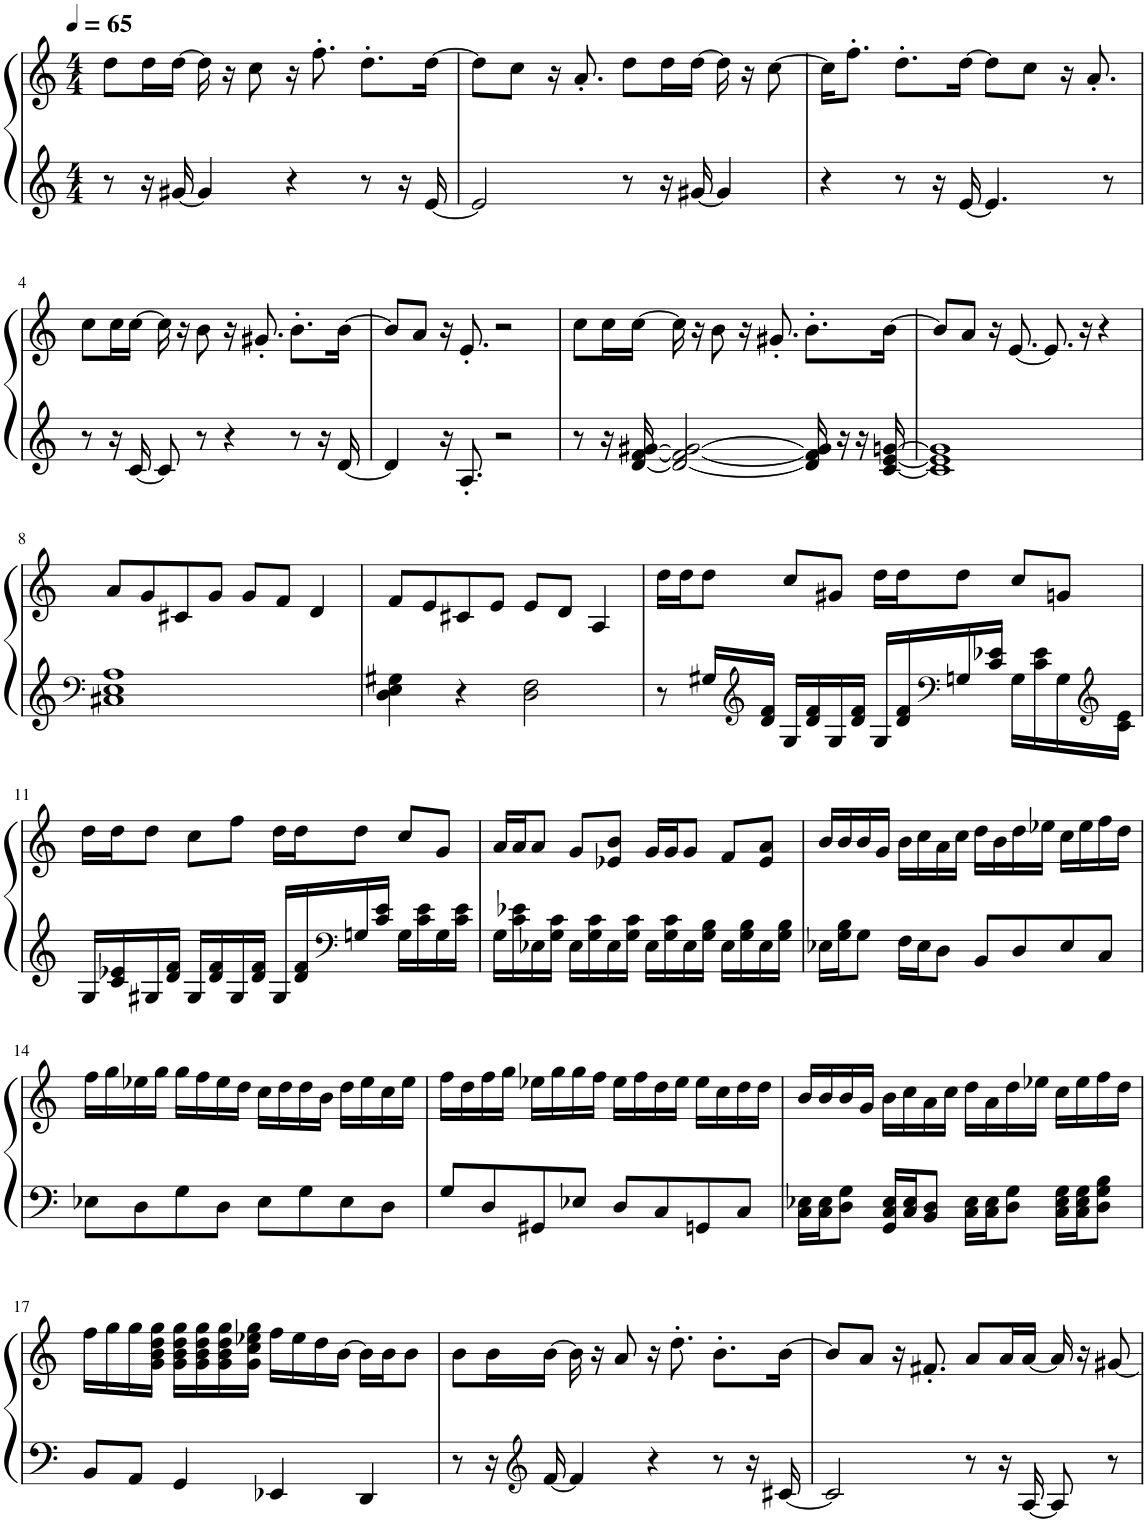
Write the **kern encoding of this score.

**kern	**kern
*part1	*part1
*staff2	*staff1
*I"Piano	*
*I'Pno.	*
*clefG2	*clefG2
*k[]	*k[]
*M4/4	*M4/4
*MM65	*MM65
=1	=1
8r	8dd\L
16r	16dd\L
[16g#X/	[16dd\JJ
4g#/]	16dd\]
.	16r
.	8cc\
4r	16r
.	8.ff'\
8r	8.dd'\L
16r	.
[16e/	[16dd\Jk
=2	=2
2e/]	8dd\L]
.	8cc\J
.	16r
.	8.a'/
8r	8dd\L
16r	16dd\L
[16g#X/	[16dd\JJ
4g#/]	16dd\]
.	16r
.	[8cc\
=3	=3
4r	16cc\KL]
.	8.ff'\J
8r	8.dd'\L
16r	.
[16e/	[16dd\Jk
4.e/]	8dd\L]
.	8cc\J
.	16r
.	8.a'/
8r	.
!!LO:LB:g=z
=4	=4
8r	8cc\L
16r	16cc\L
[16c/	[16cc\JJ
8c/]	16cc\]
.	16r
8r	8b\
4r	16r
.	8.g#X'/
8r	8.b'\L
16r	.
[16d/	[16b\Jk
=5	=5
4d/]	8b/L]
.	8a/J
16r	16r
8.A'/	8.e'/
2r	2r
=6	=6
8r	8cc\L
16r	16cc\L
[16d/ [16f/ [16g#X/	[16cc\JJ
2d/_ 2f/_ 2g#/_	16cc\]
.	16r
.	8b\
.	16r
.	8.g#X'/
16d/] 16f/] 16g#/]	8.b'\L
16r	.
16r	.
[16c/ [16e/ [16gn/	[16b\Jk
=7	=7
1c] 1e] 1g]	8b/L]
.	8a/J
.	16r
.	[8.e/
.	8.e/]
.	16r
.	4r
!!LO:LB:g=z
=8	=8
*clefF4	*
1C#X 1E 1A	8a/L
.	8g/
.	8c#X/
.	8g/J
.	8g/L
.	8f/J
.	4d/
=9	=9
4D\ 4E\ 4G#X\	8f/L
.	8e/
4r	8c#X/
.	8e/J
2D\ 2F\	8e/L
.	8d/J
.	4A/
=10	=10
8r	16dd\LL
.	16dd\J
16G#X/LL	8dd\J
*clefG2	*
16d/ 16f/JJ	.
16G#/LL	8cc/L
16d/ 16f/	.
16G#/	8g#X/J
16d/ 16f/JJ	.
16G#/LL	16dd\LL
16d/ 16f/	16dd\J
*clefF4	*
16Gn/	8dd\J
16c/ 16e-X/JJ	.
16G\LL	8cc/L
16c\ 16e-\	.
16G\	8gn/J
*clefG2	*
16c\ 16e-\JJ	.
!!LO:LB:g=z
=11	=11
16G/LL	16dd\LL
16c/ 16e-X/	16dd\J
16G#X/	8dd\J
16d/ 16f/JJ	.
16G#/LL	8cc\L
16d/ 16f/	.
16G#/	8ff\J
16d/ 16f/JJ	.
16G#/LL	16dd\LL
16d/ 16f/	16dd\J
*clefF4	*
16Gn/	8dd\J
16c/ 16e-/JJ	.
16G\LL	8cc/L
16c\ 16e-\	.
16G\	8g/J
16c\ 16e-\JJ	.
=12	=12
16G\LL	16a/LL
16c\ 16e-X\	16a/J
16E-X\	8a/J
16G\ 16c\JJ	.
16E-\LL	8g/L
16G\ 16c\	.
16E-\	8e-X/ 8b/J
16G\ 16c\JJ	.
16E-\LL	16g/LL
16G\ 16c\	16g/J
16E-\	8g/J
16G\ 16B\JJ	.
16E-\LL	8f/L
16G\ 16B\	.
16E-\	8e-/ 8a/J
16G\ 16B\JJ	.
=13	=13
16E-X\LL	16b/LL
16G\ 16B\J	16b/
8G\J	16b/
.	16g/JJ
16F\LL	16b\LL
16E-\J	16cc\
8D\J	16a\
.	16cc\JJ
8BB/L	16dd\LL
.	16b\
8D/	16dd\
.	16ee-X\JJ
8E-/	16cc\LL
.	16ee-\
8C/J	16ff\
.	16dd\JJ
!!LO:LB:g=z
=14	=14
8E-X\L	16ff\LL
.	16gg\
8D\	16ee-X\
.	16gg\JJ
8G\	16gg\LL
.	16ff\
8D\J	16ee-\
.	16dd\JJ
8E-\L	16cc\LL
.	16dd\
8G\	16dd\
.	16b\JJ
8E-\	16dd\LL
.	16ee-\
8D\J	16cc\
.	16ee-\JJ
=15	=15
8G/L	16ff\LL
.	16dd\
8D/	16ff\
.	16gg\JJ
8GG#X/	16ee-X\LL
.	16gg\
8E-X/J	16gg\
.	16ff\JJ
8D/L	16ee-\LL
.	16ff\
8C/	16dd\
.	16ee-\JJ
8GGn/	16ee-\LL
.	16cc\
8C/J	16dd\
.	16dd\JJ
=16	=16
16C\ 16E-X\LL	16b/LL
16C\ 16E-\J	16b/
8D\ 8G\J	16b/
.	16g/JJ
16GG/ 16C/ 16E-/LL	16b\LL
16C/ 16E-/J	16cc\
8BB/ 8D/J	16a\
.	16cc\JJ
16C\ 16E-\LL	16dd\LL
16C\ 16E-\J	16a\
8D\ 8G\J	16dd\
.	16ee-X\JJ
16C\ 16E-\ 16G\LL	16cc\LL
16C\ 16E-\ 16G\J	16ee-\
8D\ 8G\ 8B\J	16ff\
.	16dd\JJ
!!LO:LB:g=z
=17	=17
8BB/L	16ff\LL
.	16gg\
8AA/J	16gg\
.	16g\ 16b\ 16dd\ 16gg\JJ
4GG/	16g\ 16b\ 16dd\ 16gg\LL
.	16g\ 16b\ 16dd\ 16gg\
.	16g\ 16b\ 16dd\ 16gg\
.	16g\ 16cc\ 16ee-X\ 16gg\JJ
4EE-X/	16ff\LL
.	16ee-\
.	16dd\
.	[16b\JJ
4DD/	16b\LL]
.	16b\J
.	8b\J
=18	=18
8r	8b\L
16r	16b\L
*clefG2	*
[16f/	[16b\JJ
4f/]	16b\]
.	16r
.	8a/
4r	16r
.	8.dd'\
8r	8.b'\L
16r	.
[16c#X/	[16b\Jk
=19	=19
2c#/]	8b/L]
.	8a/J
.	16r
.	8.f#X'/
8r	8a/L
16r	16a/L
[16A/	[16a/JJ
8A/]	16a/]
.	16r
8r	[8g#X/
=	=
*-	*-
